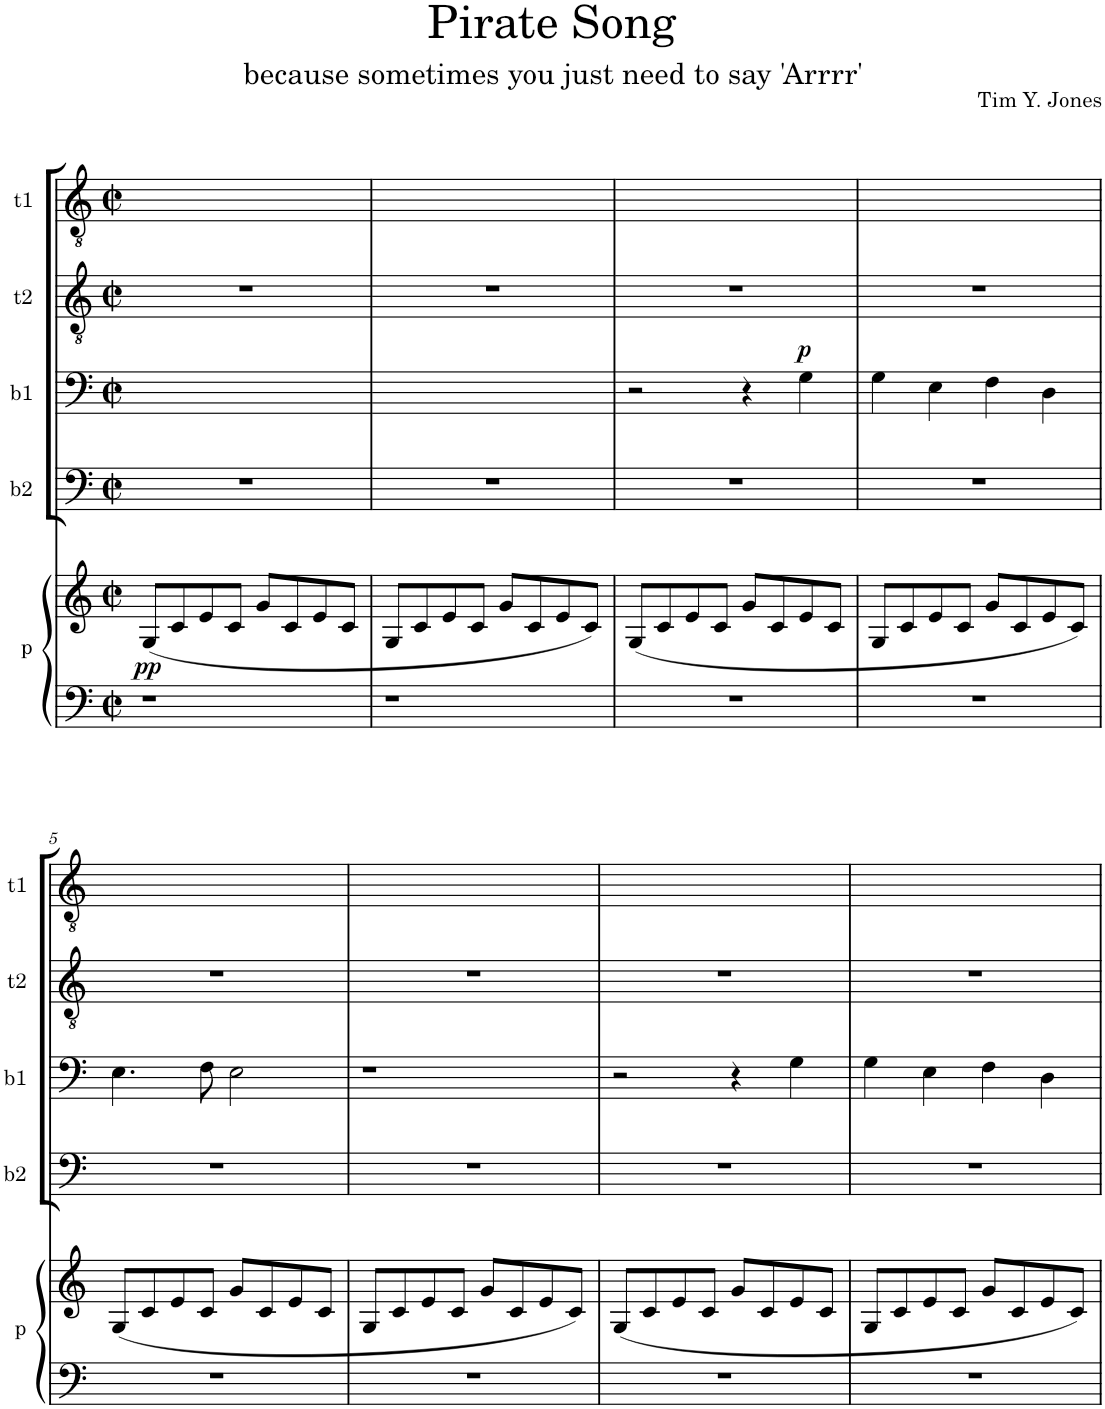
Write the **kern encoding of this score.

**kern	**kern	**dynam	**kern	**kern	**dynam	**kern	**kern
*part5	*part5	*part5	*part4	*part3	*part3	*part2	*part1
*staff6	*staff5	*staff5/6	*staff4	*staff3	*staff3	*staff2	*staff1
*I"p	*	*	*I"b2	*I"b1	*	*I"t2	*I"t1
*I'p	*	*	*I'b2	*I'b1	*	*I't2	*I't1
*clefF4	*clefG2	*	*clefF4	*clefF4	*	*clefGv2	*clefGv2
*k[]	*k[]	*	*k[]	*k[]	*	*k[]	*k[]
*M2/2	*M2/2	*	*M2/2	*M2/2	*	*M2/2	*M2/2
*met(c|)	*met(c|)	*	*met(c|)	*met(c|)	*	*met(c|)	*met(c|)
=1	=1	=1	=1	=1	=1	=1	=1
!	!	!LO:DY:b	!	!	!	!	!
1r	(<8G/L	pp	1r	1ryy	.	1r	1ryy
.	8c/	.	.	.	.	.	.
.	8e/	.	.	.	.	.	.
.	8c/J	.	.	.	.	.	.
.	8g/L	.	.	.	.	.	.
.	8c/	.	.	.	.	.	.
.	8e/	.	.	.	.	.	.
.	8c/J	.	.	.	.	.	.
=2	=2	=2	=2	=2	=2	=2	=2
1r	8G/L	.	1r	1ryy	.	1r	1ryy
.	8c/	.	.	.	.	.	.
.	8e/	.	.	.	.	.	.
.	8c/J	.	.	.	.	.	.
.	8g/L	.	.	.	.	.	.
.	8c/	.	.	.	.	.	.
.	8e/	.	.	.	.	.	.
.	8c/J)	.	.	.	.	.	.
=3	=3	=3	=3	=3	=3	=3	=3
1r	(<8G/L	.	1r	2r	.	1r	1ryy
.	8c/	.	.	.	.	.	.
.	8e/	.	.	.	.	.	.
.	8c/J	.	.	.	.	.	.
.	8g/L	.	.	4r	.	.	.
.	8c/	.	.	.	.	.	.
!	!	!	!	!	!LO:DY:a	!	!
.	8e/	.	.	4G\	p	.	.
.	8c/J	.	.	.	.	.	.
=4	=4	=4	=4	=4	=4	=4	=4
1r	8G/L	.	1r	4G\	.	1r	1ryy
.	8c/	.	.	.	.	.	.
.	8e/	.	.	4E\	.	.	.
.	8c/J	.	.	.	.	.	.
.	8g/L	.	.	4F\	.	.	.
.	8c/	.	.	.	.	.	.
.	8e/	.	.	4D\	.	.	.
.	8c/J)	.	.	.	.	.	.
!!LO:LB:g=z
=5	=5	=5	=5	=5	=5	=5	=5
1r	(<8G/L	.	1r	4.E\	.	1r	1ryy
.	8c/	.	.	.	.	.	.
.	8e/	.	.	.	.	.	.
.	8c/J	.	.	8F\	.	.	.
.	8g/L	.	.	2E\	.	.	.
.	8c/	.	.	.	.	.	.
.	8e/	.	.	.	.	.	.
.	8c/J	.	.	.	.	.	.
=6	=6	=6	=6	=6	=6	=6	=6
1r	8G/L	.	1r	1r	.	1r	1ryy
.	8c/	.	.	.	.	.	.
.	8e/	.	.	.	.	.	.
.	8c/J	.	.	.	.	.	.
.	8g/L	.	.	.	.	.	.
.	8c/	.	.	.	.	.	.
.	8e/	.	.	.	.	.	.
.	8c/J)	.	.	.	.	.	.
=7	=7	=7	=7	=7	=7	=7	=7
1r	(<8G/L	.	1r	2r	.	1r	1ryy
.	8c/	.	.	.	.	.	.
.	8e/	.	.	.	.	.	.
.	8c/J	.	.	.	.	.	.
.	8g/L	.	.	4r	.	.	.
.	8c/	.	.	.	.	.	.
.	8e/	.	.	4G\	.	.	.
.	8c/J	.	.	.	.	.	.
=8	=8	=8	=8	=8	=8	=8	=8
1r	8G/L	.	1r	4G\	.	1r	1ryy
.	8c/	.	.	.	.	.	.
.	8e/	.	.	4E\	.	.	.
.	8c/J	.	.	.	.	.	.
.	8g/L	.	.	4F\	.	.	.
.	8c/	.	.	.	.	.	.
.	8e/	.	.	4D\	.	.	.
.	8c/J)	.	.	.	.	.	.
=	=	=	=	=	=	=	=
*-	*-	*-	*-	*-	*-	*-	*-
